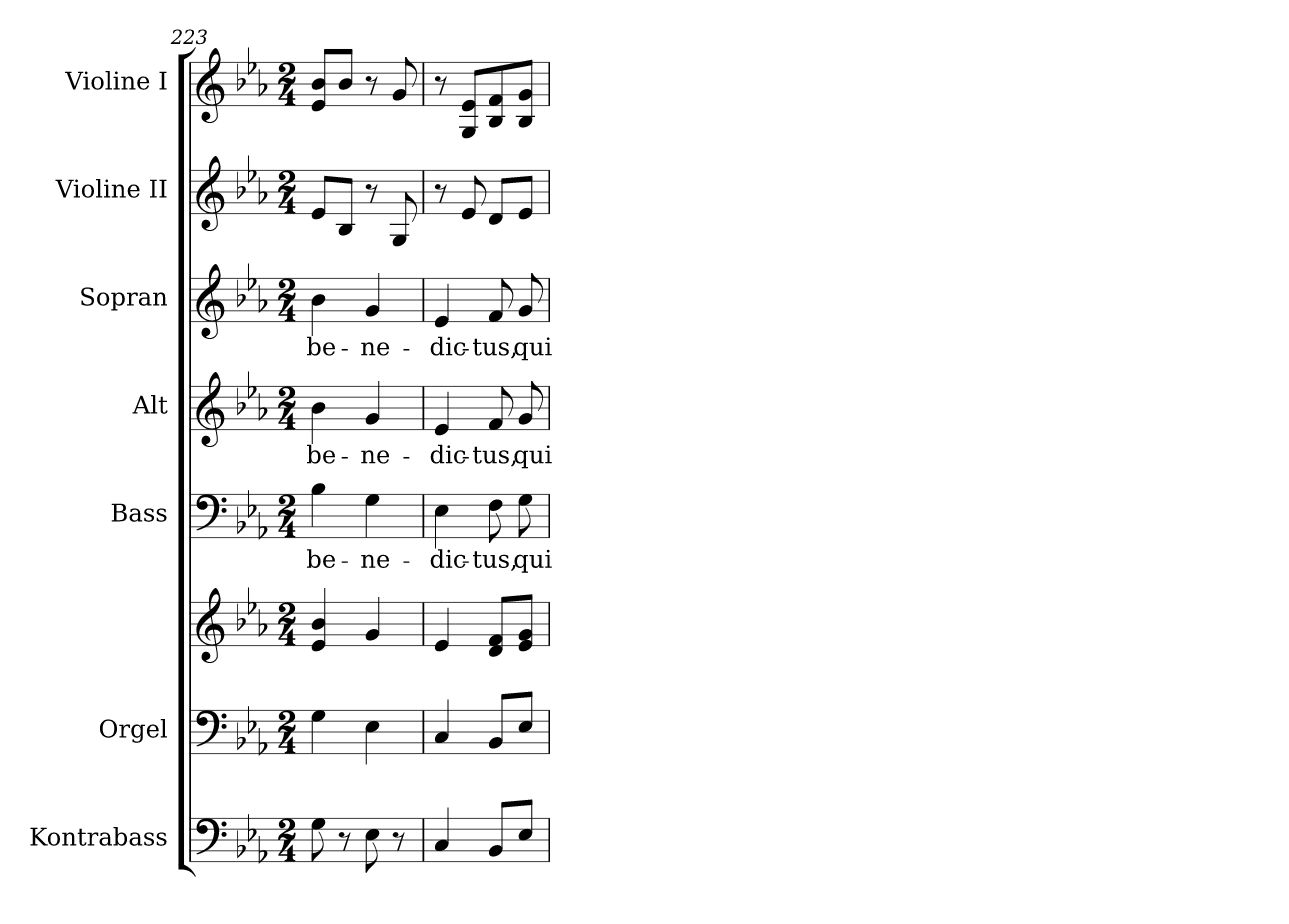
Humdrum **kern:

**kern	**kern	**kern	**kern	**text	**kern	**text	**kern	**text	**kern	**kern
*part7	*part6	*part6	*part5	*part5	*part4	*part4	*part3	*part3	*part2	*part1
*staff8	*staff7	*staff6	*staff5	*staff5	*staff4	*staff4	*staff3	*staff3	*staff2	*staff1
*I"Kontrabass	*I"Orgel	*	*I"Bass	*	*I"Alt	*	*I"Sopran	*	*I"Violine II	*I"Violine I
*I'Kb.	*I'Org.	*	*I'B	*	*I'A	*	*I'S	*	*I'Vl. II	*I'Vl. I
*clefF4	*clefF4	*clefG2	*clefF4	*	*clefG2	*	*clefG2	*	*clefG2	*clefG2
*ITrd7c12	*	*	*	*	*	*	*	*	*	*
*k[b-e-a-]	*k[b-e-a-]	*k[b-e-a-]	*k[b-e-a-]	*	*k[b-e-a-]	*	*k[b-e-a-]	*	*k[b-e-a-]	*k[b-e-a-]
*E-:	*E-:	*E-:	*E-:	*	*E-:	*	*E-:	*	*E-:	*E-:
*M2/4	*M2/4	*M2/4	*M2/4	*	*M2/4	*	*M2/4	*	*M2/4	*M2/4
=223	=223	=223	=223	=223	=223	=223	=223	=223	=223	=223
!	!	!	!	!LO:LY:b	!	!LO:LY:b	!	!LO:LY:b	!	!
8GG\	4G\	4e-/ 4b-/	4B-\	be-	4b-\	be-	4b-\	be-	8e-/L	8e-/ 8b-/L
8r	.	.	.	.	.	.	.	.	8B-/J	8b-/J
!	!	!	!	!LO:LY:b	!	!LO:LY:b	!	!LO:LY:b	!	!
8EE-\	4E-\	4g/	4G\	-ne-	4g/	-ne-	4g/	-ne-	8r	8r
8r	.	.	.	.	.	.	.	.	8G/	8g/
=224	=224	=224	=224	=224	=224	=224	=224	=224	=224	=224
!	!	!	!	!LO:LY:b	!	!LO:LY:b	!	!LO:LY:b	!	!
4CC/	4C/	4e-/	4E-\	-dic-	4e-/	-dic-	4e-/	-dic-	8r	8r
.	.	.	.	.	.	.	.	.	8e-/	8G/ 8e-/L
!	!	!	!	!LO:LY:b	!	!LO:LY:b	!	!LO:LY:b	!	!
8BBB-/L	8BB-/L	8d/ 8f/L	8F\	-tus,	8f/	-tus,	8f/	-tus,	8d/L	8B-/ 8f/
!	!	!	!	!LO:LY:b	!	!LO:LY:b	!	!LO:LY:b	!	!
8EE-/J	8E-/J	8e-/ 8g/J	8G\	qui	8g/	qui	8g/	qui	8e-/J	8B-/ 8g/J
=	=	=	=	=	=	=	=	=	=	=
*-	*-	*-	*-	*-	*-	*-	*-	*-	*-	*-
